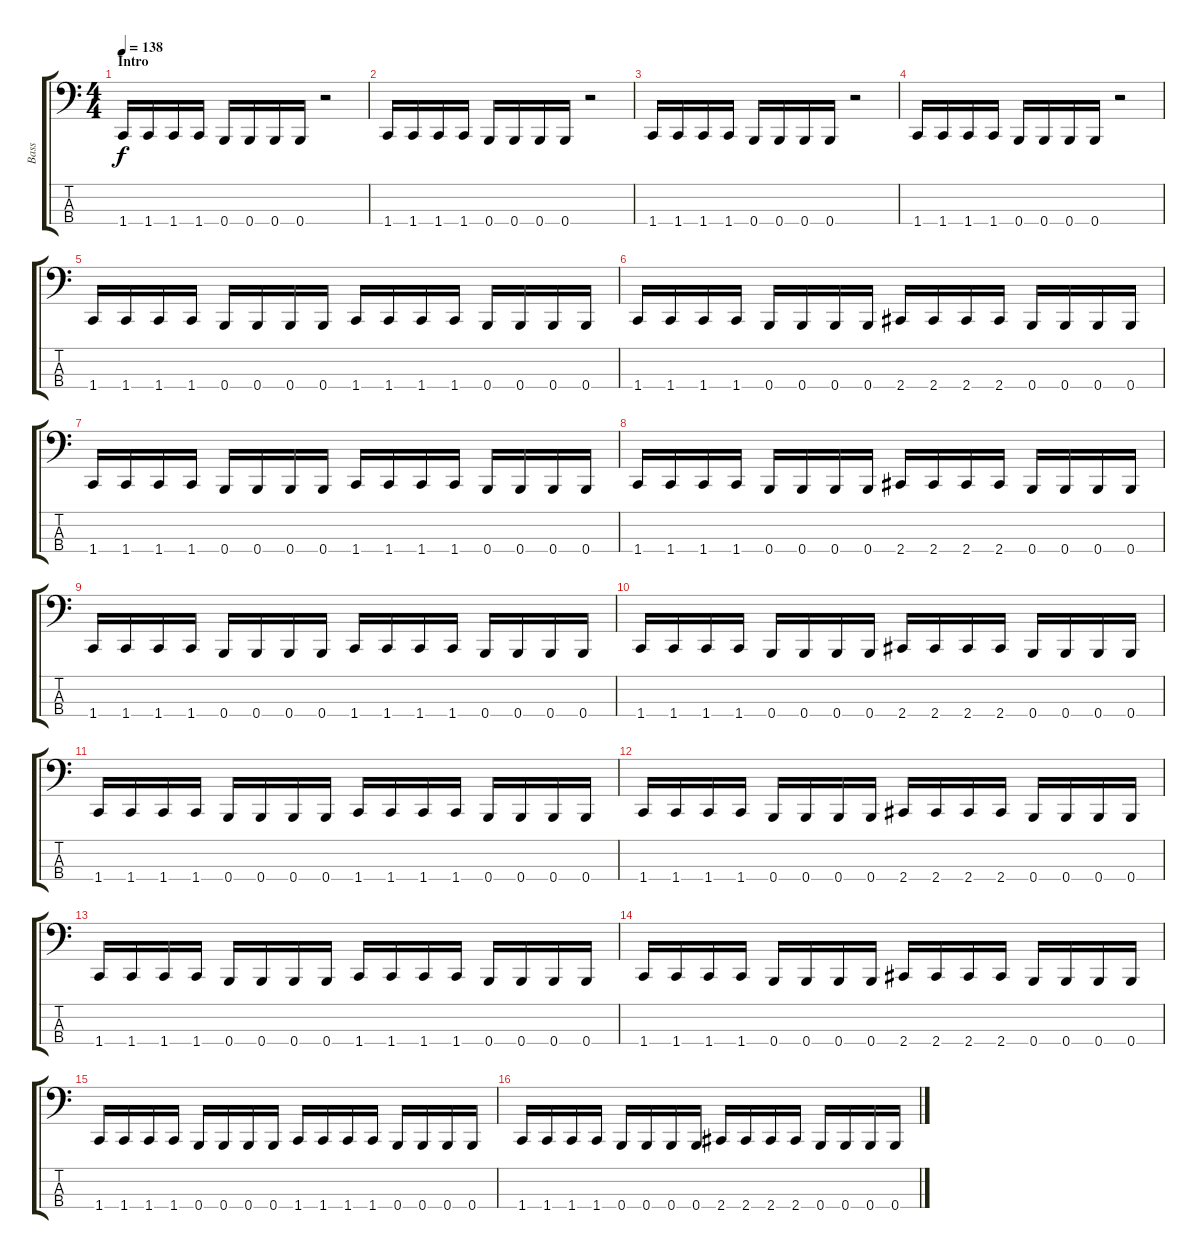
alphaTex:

\track ("Bass" "Bass") {instrument electricbasspick}
\staff {score tabs}
\tuning (E2 B1 Gb1 B0) {hide}
\ts (4 4)
\section ("" "Intro")
\tempo 138
\clef f4
\ks c
1.4.16{dy f instrument electricbasspick} 1.4.16 1.4.16 1.4.16 0.4.16 0.4.16 0.4.16 0.4.16 r.2 |
1.4.16 1.4.16 1.4.16 1.4.16 0.4.16 0.4.16 0.4.16 0.4.16 r.2 |
1.4.16 1.4.16 1.4.16 1.4.16 0.4.16 0.4.16 0.4.16 0.4.16 r.2 |
1.4.16 1.4.16 1.4.16 1.4.16 0.4.16 0.4.16 0.4.16 0.4.16 r.2 |
1.4.16 1.4.16 1.4.16 1.4.16 0.4.16 0.4.16 0.4.16 0.4.16 1.4.16 1.4.16 1.4.16 1.4.16 0.4.16 0.4.16 0.4.16 0.4.16 |
1.4.16 1.4.16 1.4.16 1.4.16 0.4.16 0.4.16 0.4.16 0.4.16 2.4.16 2.4.16 2.4.16 2.4.16 0.4.16 0.4.16 0.4.16 0.4.16 |
1.4.16 1.4.16 1.4.16 1.4.16 0.4.16 0.4.16 0.4.16 0.4.16 1.4.16 1.4.16 1.4.16 1.4.16 0.4.16 0.4.16 0.4.16 0.4.16 |
1.4.16 1.4.16 1.4.16 1.4.16 0.4.16 0.4.16 0.4.16 0.4.16 2.4.16 2.4.16 2.4.16 2.4.16 0.4.16 0.4.16 0.4.16 0.4.16 |
1.4.16 1.4.16 1.4.16 1.4.16 0.4.16 0.4.16 0.4.16 0.4.16 1.4.16 1.4.16 1.4.16 1.4.16 0.4.16 0.4.16 0.4.16 0.4.16 |
1.4.16 1.4.16 1.4.16 1.4.16 0.4.16 0.4.16 0.4.16 0.4.16 2.4.16 2.4.16 2.4.16 2.4.16 0.4.16 0.4.16 0.4.16 0.4.16 |
1.4.16 1.4.16 1.4.16 1.4.16 0.4.16 0.4.16 0.4.16 0.4.16 1.4.16 1.4.16 1.4.16 1.4.16 0.4.16 0.4.16 0.4.16 0.4.16 |
1.4.16 1.4.16 1.4.16 1.4.16 0.4.16 0.4.16 0.4.16 0.4.16 2.4.16 2.4.16 2.4.16 2.4.16 0.4.16 0.4.16 0.4.16 0.4.16 |
1.4.16 1.4.16 1.4.16 1.4.16 0.4.16 0.4.16 0.4.16 0.4.16 1.4.16 1.4.16 1.4.16 1.4.16 0.4.16 0.4.16 0.4.16 0.4.16 |
1.4.16 1.4.16 1.4.16 1.4.16 0.4.16 0.4.16 0.4.16 0.4.16 2.4.16 2.4.16 2.4.16 2.4.16 0.4.16 0.4.16 0.4.16 0.4.16 |
1.4.16 1.4.16 1.4.16 1.4.16 0.4.16 0.4.16 0.4.16 0.4.16 1.4.16 1.4.16 1.4.16 1.4.16 0.4.16 0.4.16 0.4.16 0.4.16 |
1.4.16 1.4.16 1.4.16 1.4.16 0.4.16 0.4.16 0.4.16 0.4.16 2.4.16 2.4.16 2.4.16 2.4.16 0.4.16 0.4.16 0.4.16 0.4.16
